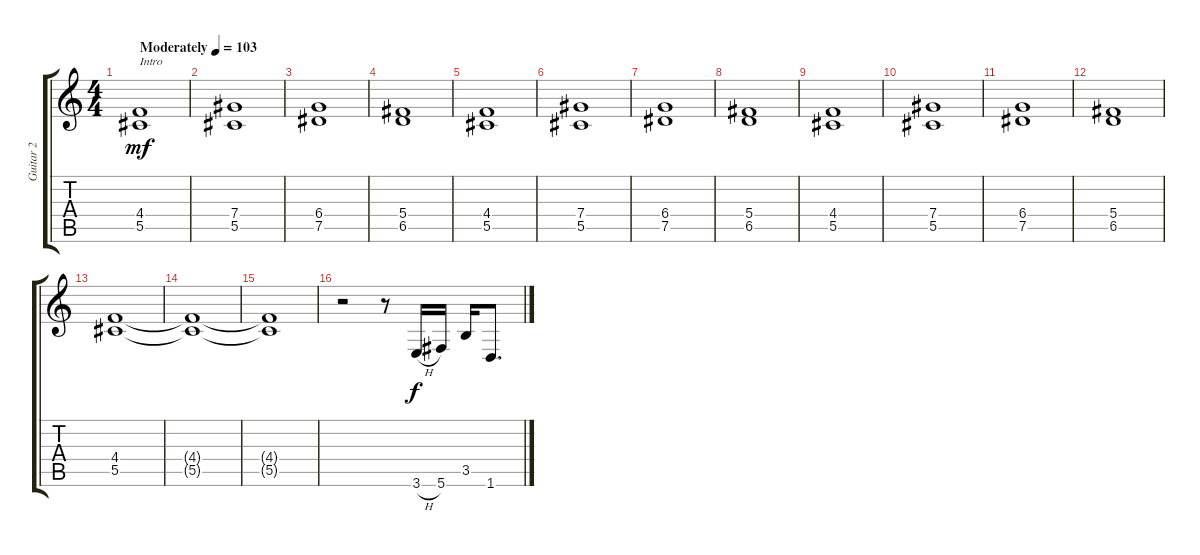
\track ("Guitar 2" "Guitar 2") {instrument distortionguitar}
\staff {score tabs}
\tuning (Eb4 Bb3 Gb3 Db3 Ab2 Db2) {hide}
\ts (4 4)
\tempo (103 "Moderately")
\clef g2
\ks c
(4.4 5.5).1{txt "Intro" dy mf instrument distortionguitar} |
(7.4 5.5).1 |
(6.4 7.5).1 |
(5.4 6.5).1 |
(4.4 5.5).1 |
(7.4 5.5).1 |
(6.4 7.5).1 |
(5.4 6.5).1 |
(4.4 5.5).1 |
(7.4 5.5).1 |
(6.4 7.5).1 |
(5.4 6.5).1 |
(4.4 5.5).1 |
(4.4{t} 5.5{t}).1 |
(4.4{t} 5.5{t}).1 |
r.2 r.8 3.6{h}.16{dy f} 5.6.16 3.5.16 1.6.8{d}
